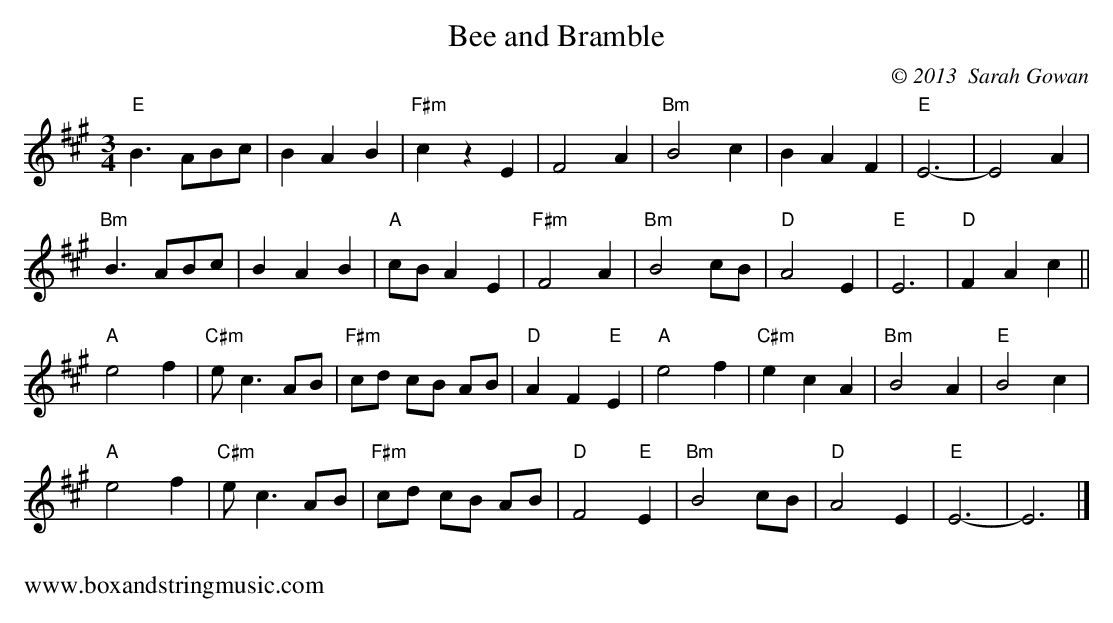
X:1
T:Bee and Bramble
C:© 2013  Sarah Gowan
M:3/4
K:A
"E"B3 ABc|B2 A2 B2|"F#m"c2z2 E2| F4A2|"Bm"B4 c2|B2A2 F2|"E"E6-|E4 A2|
"Bm"B3 ABc|B2 A2 B2|"A"cBA2 E2|"F#m" F4A2|"Bm"B4 cB|"D"A4 E2|"E"E6|"D"F2A2 c2||
"A"e4f2|"C#m"ec3AB|"F#m"cd cB AB|"D"A2F2"E"E2|"A"e4 f2|"C#m"e2c2A2|"Bm"B4A2|"E"B4c2|
"A"e4f2|"C#m"ec3AB|"F#m"cd cB AB|"D"F4"E"E2|"Bm"B4 cB|"D"A4 E2|"E"E6-|E6|]
